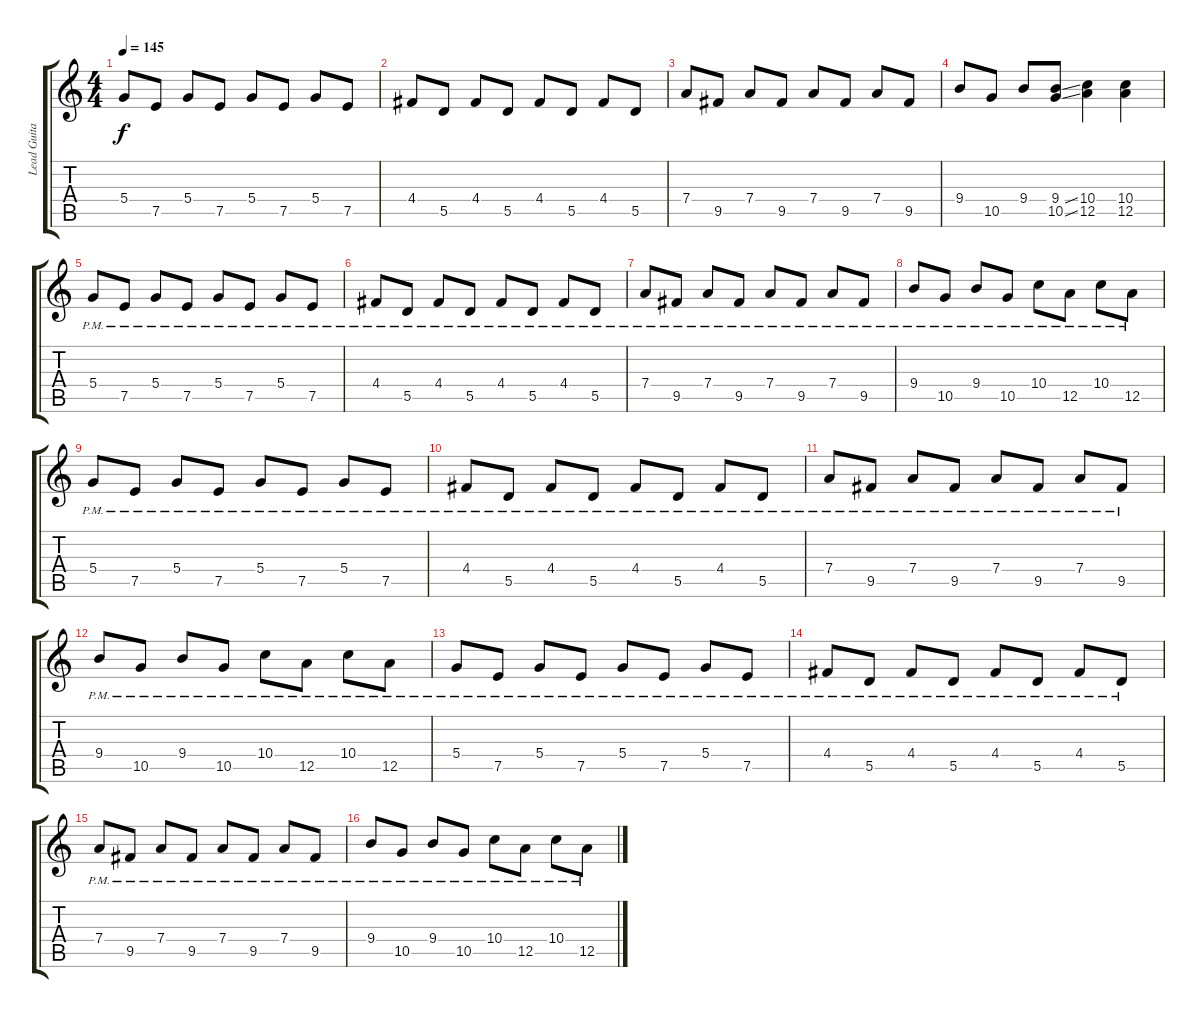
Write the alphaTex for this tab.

\track ("Lead Guitar" "Lead Guita") {instrument overdrivenguitar}
\staff {score tabs}
\tuning (E4 B3 G3 D3 A2 E2) {hide}
\ts (4 4)
\tempo 145
\clef g2
\ks c
5.4.8{dy f} 7.5.8 5.4.8 7.5.8 5.4.8 7.5.8 5.4.8 7.5.8 |
4.4.8 5.5.8 4.4.8 5.5.8 4.4.8 5.5.8 4.4.8 5.5.8 |
7.4.8 9.5.8 7.4.8 9.5.8 7.4.8 9.5.8 7.4.8 9.5.8 |
9.4.8 10.5.8 9.4.8 (9.4{ss} 10.5{ss}).8 (10.4 12.5).4 (10.4 12.5).4 |
5.4{pm}.8 7.5{pm}.8 5.4{pm}.8 7.5{pm}.8 5.4{pm}.8 7.5{pm}.8 5.4{pm}.8 7.5{pm}.8 |
4.4{pm}.8 5.5{pm}.8 4.4{pm}.8 5.5{pm}.8 4.4{pm}.8 5.5{pm}.8 4.4{pm}.8 5.5{pm}.8 |
7.4{pm}.8 9.5{pm}.8 7.4{pm}.8 9.5{pm}.8 7.4{pm}.8 9.5{pm}.8 7.4{pm}.8 9.5{pm}.8 |
9.4{pm}.8 10.5{pm}.8 9.4{pm}.8 10.5{pm}.8 10.4{pm}.8 12.5{pm}.8 10.4{pm}.8 12.5{pm}.8 |
5.4{pm}.8 7.5{pm}.8 5.4{pm}.8 7.5{pm}.8 5.4{pm}.8 7.5{pm}.8 5.4{pm}.8 7.5{pm}.8 |
4.4{pm}.8 5.5{pm}.8 4.4{pm}.8 5.5{pm}.8 4.4{pm}.8 5.5{pm}.8 4.4{pm}.8 5.5{pm}.8 |
7.4{pm}.8 9.5{pm}.8 7.4{pm}.8 9.5{pm}.8 7.4{pm}.8 9.5{pm}.8 7.4{pm}.8 9.5{pm}.8 |
9.4{pm}.8 10.5{pm}.8 9.4{pm}.8 10.5{pm}.8 10.4{pm}.8 12.5{pm}.8 10.4{pm}.8 12.5{pm}.8 |
5.4{pm}.8 7.5{pm}.8 5.4{pm}.8 7.5{pm}.8 5.4{pm}.8 7.5{pm}.8 5.4{pm}.8 7.5{pm}.8 |
4.4{pm}.8 5.5{pm}.8 4.4{pm}.8 5.5{pm}.8 4.4{pm}.8 5.5{pm}.8 4.4{pm}.8 5.5{pm}.8 |
7.4{pm}.8 9.5{pm}.8 7.4{pm}.8 9.5{pm}.8 7.4{pm}.8 9.5{pm}.8 7.4{pm}.8 9.5{pm}.8 |
9.4{pm}.8 10.5{pm}.8 9.4{pm}.8 10.5{pm}.8 10.4{pm}.8 12.5{pm}.8 10.4{pm}.8 12.5{pm}.8
